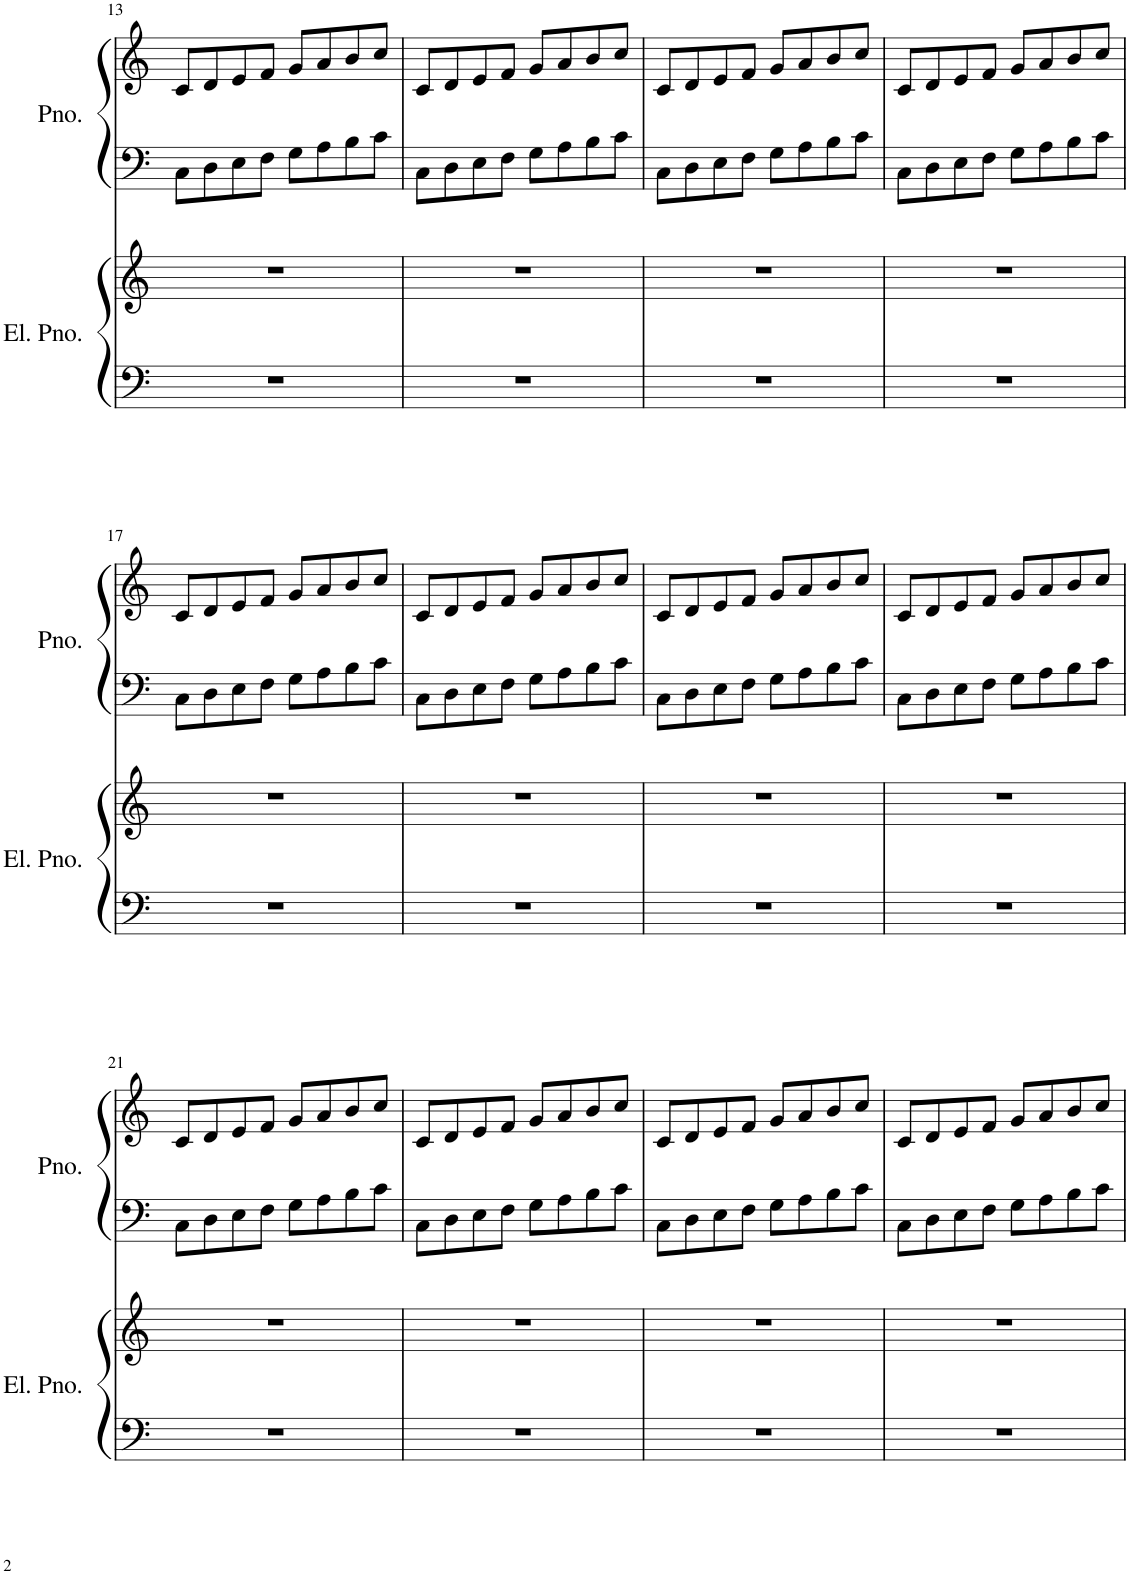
**kern	**kern	**kern	**kern
*part2	*part2	*part1	*part1
*staff4	*staff3	*staff2	*staff1
*I"Electric Piano	*	*I"Piano	*
*I'El. Pno.	*	*I'Pno.	*
!!LO:PB:g=z
*clefF4	*clefG2	*clefF4	*clefG2
*k[]	*k[]	*k[]	*k[]
*M4/4	*M4/4	*M4/4	*M4/4
=13	=13	=13	=13
1r	1r	8C\L	8c/L
.	.	8D\	8d/
.	.	8E\	8e/
.	.	8F\J	8f/J
.	.	8G\L	8g/L
.	.	8A\	8a/
.	.	8B\	8b/
.	.	8c\J	8cc/J
=14	=14	=14	=14
1r	1r	8C\L	8c/L
.	.	8D\	8d/
.	.	8E\	8e/
.	.	8F\J	8f/J
.	.	8G\L	8g/L
.	.	8A\	8a/
.	.	8B\	8b/
.	.	8c\J	8cc/J
=15	=15	=15	=15
1r	1r	8C\L	8c/L
.	.	8D\	8d/
.	.	8E\	8e/
.	.	8F\J	8f/J
.	.	8G\L	8g/L
.	.	8A\	8a/
.	.	8B\	8b/
.	.	8c\J	8cc/J
=16	=16	=16	=16
1r	1r	8C\L	8c/L
.	.	8D\	8d/
.	.	8E\	8e/
.	.	8F\J	8f/J
.	.	8G\L	8g/L
.	.	8A\	8a/
.	.	8B\	8b/
.	.	8c\J	8cc/J
!!LO:LB:g=z
=17	=17	=17	=17
1r	1r	8C\L	8c/L
.	.	8D\	8d/
.	.	8E\	8e/
.	.	8F\J	8f/J
.	.	8G\L	8g/L
.	.	8A\	8a/
.	.	8B\	8b/
.	.	8c\J	8cc/J
=18	=18	=18	=18
1r	1r	8C\L	8c/L
.	.	8D\	8d/
.	.	8E\	8e/
.	.	8F\J	8f/J
.	.	8G\L	8g/L
.	.	8A\	8a/
.	.	8B\	8b/
.	.	8c\J	8cc/J
=19	=19	=19	=19
1r	1r	8C\L	8c/L
.	.	8D\	8d/
.	.	8E\	8e/
.	.	8F\J	8f/J
.	.	8G\L	8g/L
.	.	8A\	8a/
.	.	8B\	8b/
.	.	8c\J	8cc/J
=20	=20	=20	=20
1r	1r	8C\L	8c/L
.	.	8D\	8d/
.	.	8E\	8e/
.	.	8F\J	8f/J
.	.	8G\L	8g/L
.	.	8A\	8a/
.	.	8B\	8b/
.	.	8c\J	8cc/J
!!LO:LB:g=z
=21	=21	=21	=21
1r	1r	8C\L	8c/L
.	.	8D\	8d/
.	.	8E\	8e/
.	.	8F\J	8f/J
.	.	8G\L	8g/L
.	.	8A\	8a/
.	.	8B\	8b/
.	.	8c\J	8cc/J
=22	=22	=22	=22
1r	1r	8C\L	8c/L
.	.	8D\	8d/
.	.	8E\	8e/
.	.	8F\J	8f/J
.	.	8G\L	8g/L
.	.	8A\	8a/
.	.	8B\	8b/
.	.	8c\J	8cc/J
=23	=23	=23	=23
1r	1r	8C\L	8c/L
.	.	8D\	8d/
.	.	8E\	8e/
.	.	8F\J	8f/J
.	.	8G\L	8g/L
.	.	8A\	8a/
.	.	8B\	8b/
.	.	8c\J	8cc/J
=24	=24	=24	=24
1r	1r	8C\L	8c/L
.	.	8D\	8d/
.	.	8E\	8e/
.	.	8F\J	8f/J
.	.	8G\L	8g/L
.	.	8A\	8a/
.	.	8B\	8b/
.	.	8c\J	8cc/J
=	=	=	=
*-	*-	*-	*-
